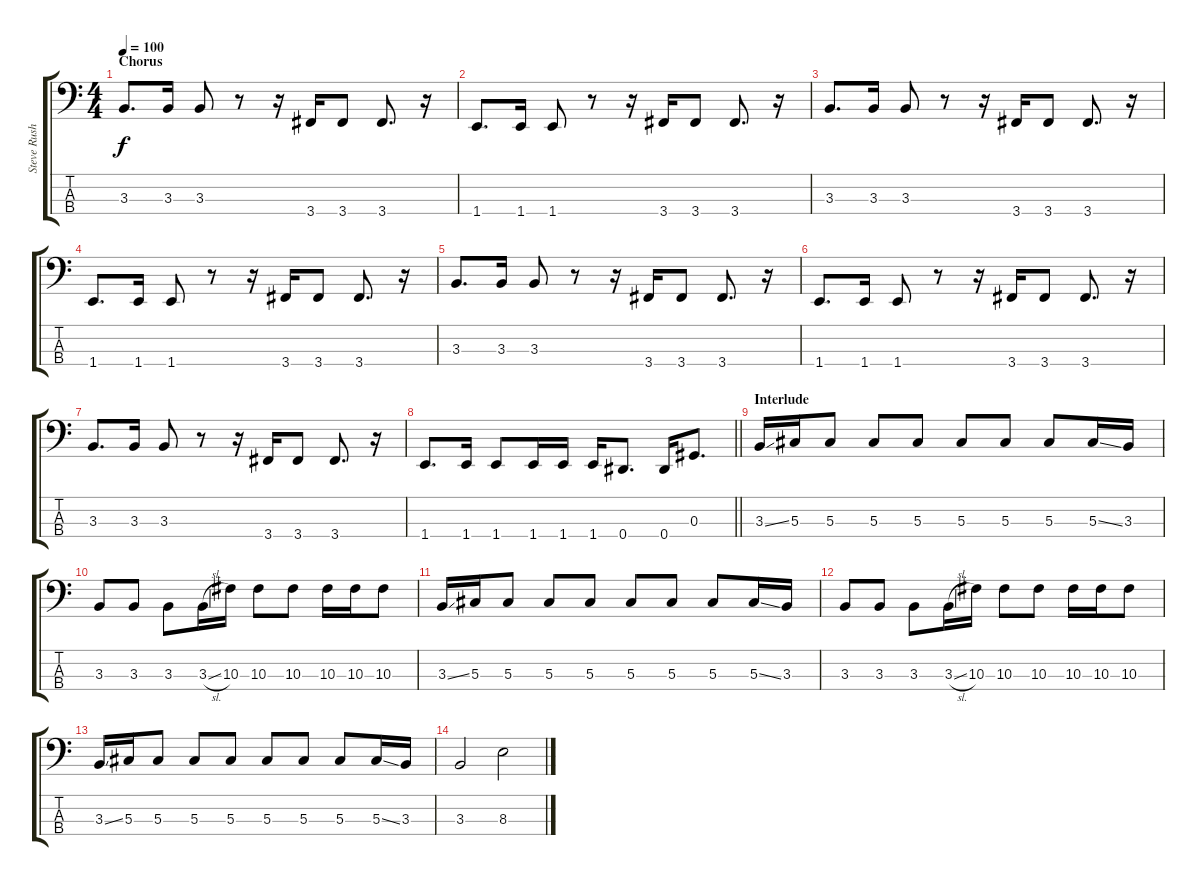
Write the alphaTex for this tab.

\track ("Steve Rushton" "Steve Rush") {instrument electricbassfinger}
\staff {score tabs}
\tuning (Gb2 Db2 Ab1 Eb1) {hide}
\ts (4 4)
\section ("" "Chorus")
\tempo 100
\clef f4
\ks c
3.3.8{d dy f} 3.3.16 3.3.8 r.8 r.16 3.4.16 3.4.8 3.4.8{d} r.16 |
1.4.8{d} 1.4.16 1.4.8 r.8 r.16 3.4.16 3.4.8 3.4.8{d} r.16 |
3.3.8{d} 3.3.16 3.3.8 r.8 r.16 3.4.16 3.4.8 3.4.8{d} r.16 |
1.4.8{d} 1.4.16 1.4.8 r.8 r.16 3.4.16 3.4.8 3.4.8{d} r.16 |
3.3.8{d} 3.3.16 3.3.8 r.8 r.16 3.4.16 3.4.8 3.4.8{d} r.16 |
1.4.8{d} 1.4.16 1.4.8 r.8 r.16 3.4.16 3.4.8 3.4.8{d} r.16 |
3.3.8{d} 3.3.16 3.3.8 r.8 r.16 3.4.16 3.4.8 3.4.8{d} r.16 |
\barLineRight lightlight
1.4.8{d} 1.4.16 1.4.8 1.4.16 1.4.16 1.4.16 0.4.8{d} 0.4.16 0.3.8{d} |
\section ("" "Interlude")
3.3{ss}.16 5.3.16 5.3.8 5.3.8 5.3.8 5.3.8 5.3.8 5.3.8 5.3{ss}.16 3.3.16 |
3.3.8 3.3.8 3.3.8 3.3{sl}.16 10.3.16 10.3.8 10.3.8 10.3.16 10.3.16 10.3.8 |
3.3{ss}.16 5.3.16 5.3.8 5.3.8 5.3.8 5.3.8 5.3.8 5.3.8 5.3{ss}.16 3.3.16 |
3.3.8 3.3.8 3.3.8 3.3{sl}.16 10.3.16 10.3.8 10.3.8 10.3.16 10.3.16 10.3.8 |
3.3{ss}.16 5.3.16 5.3.8 5.3.8 5.3.8 5.3.8 5.3.8 5.3.8 5.3{ss}.16 3.3.16 |
3.3.2 8.3.2
